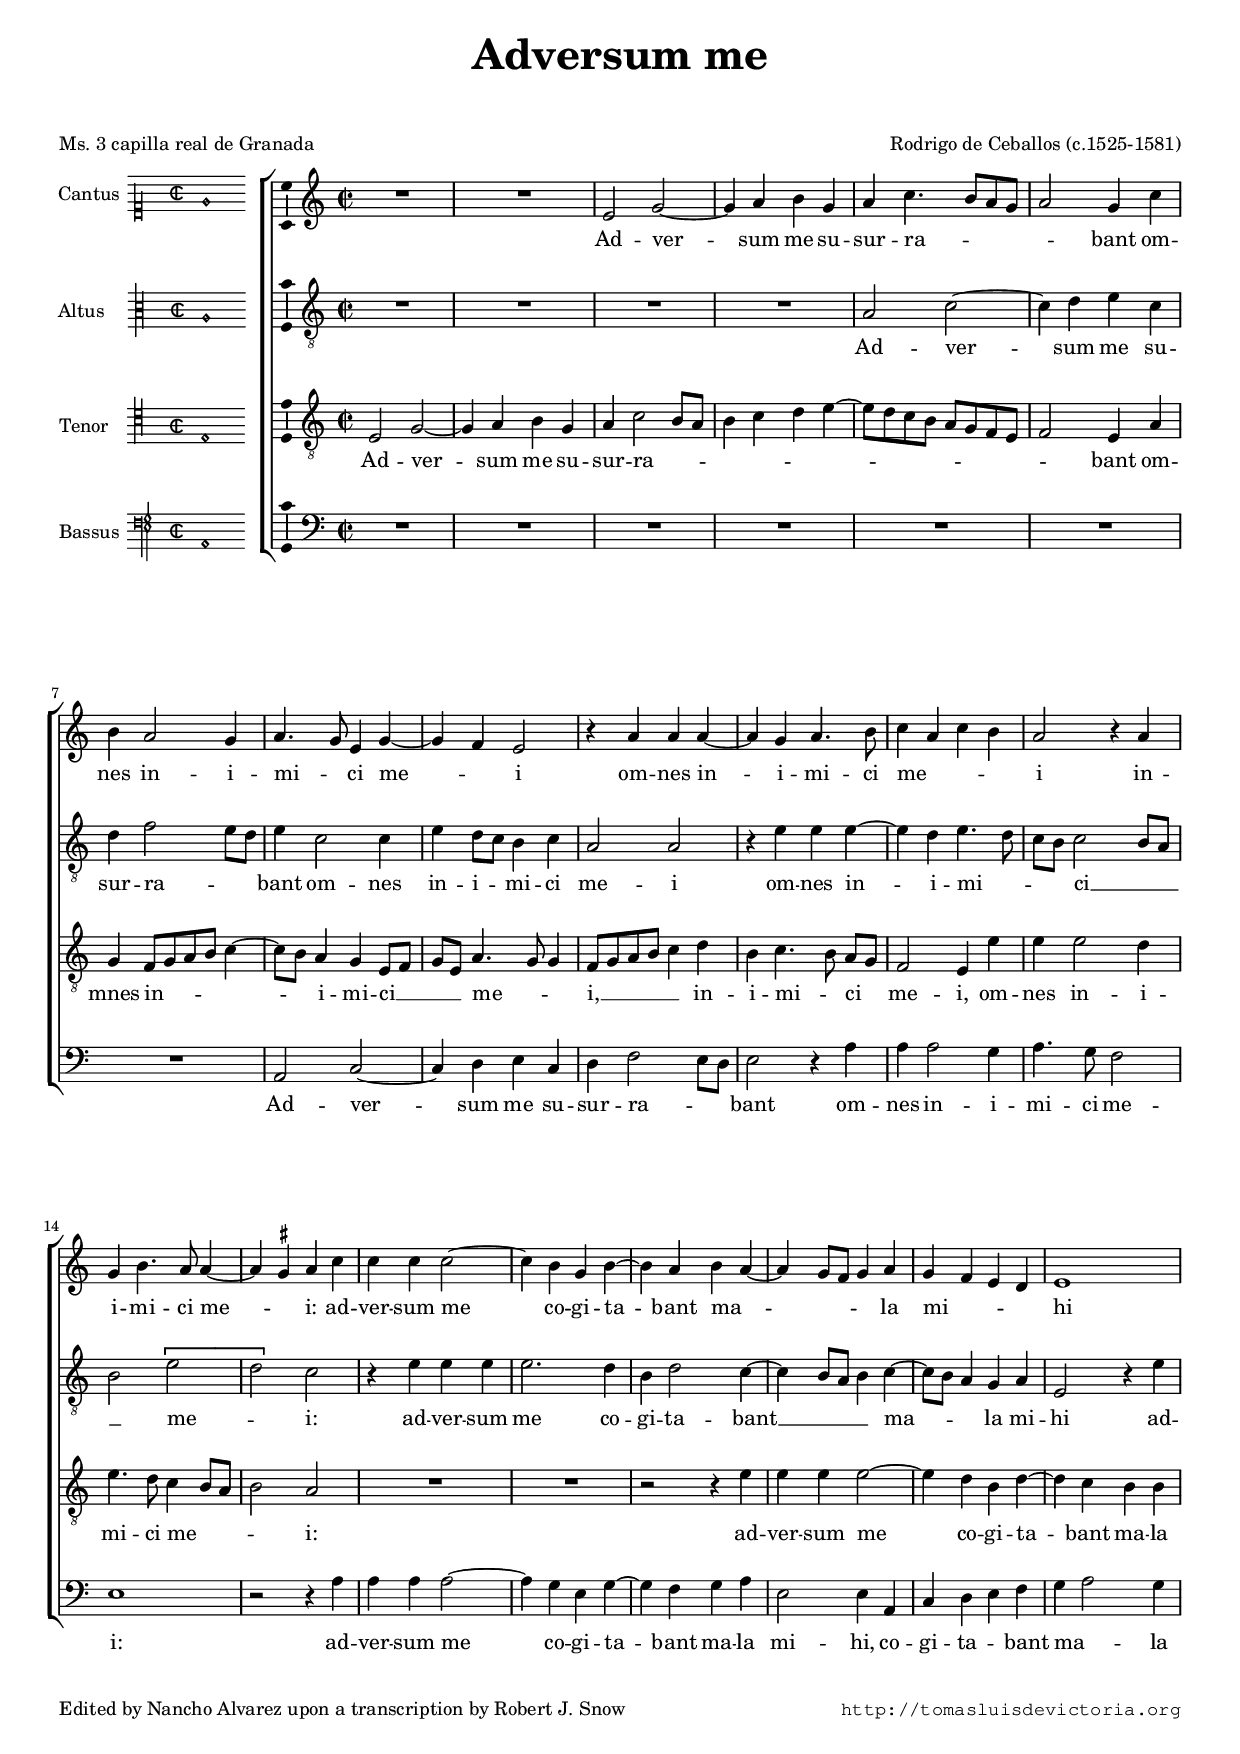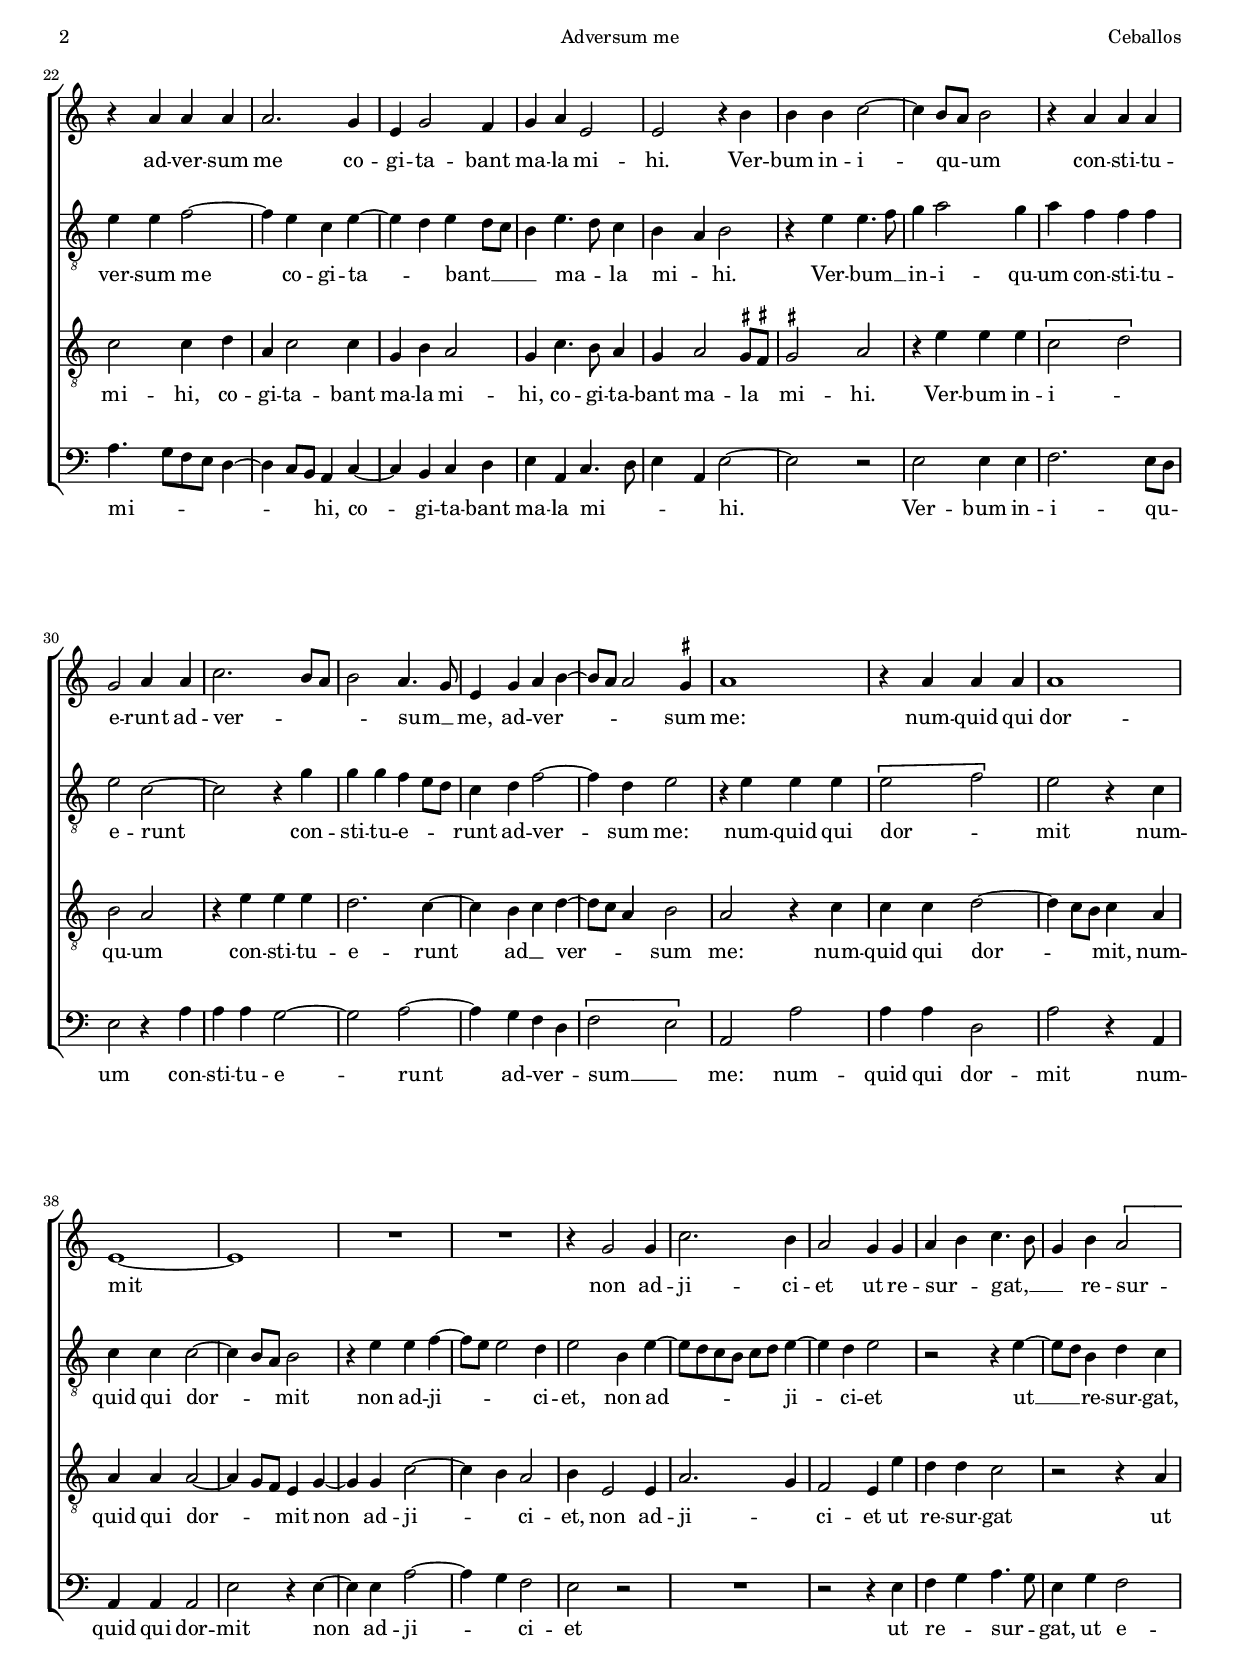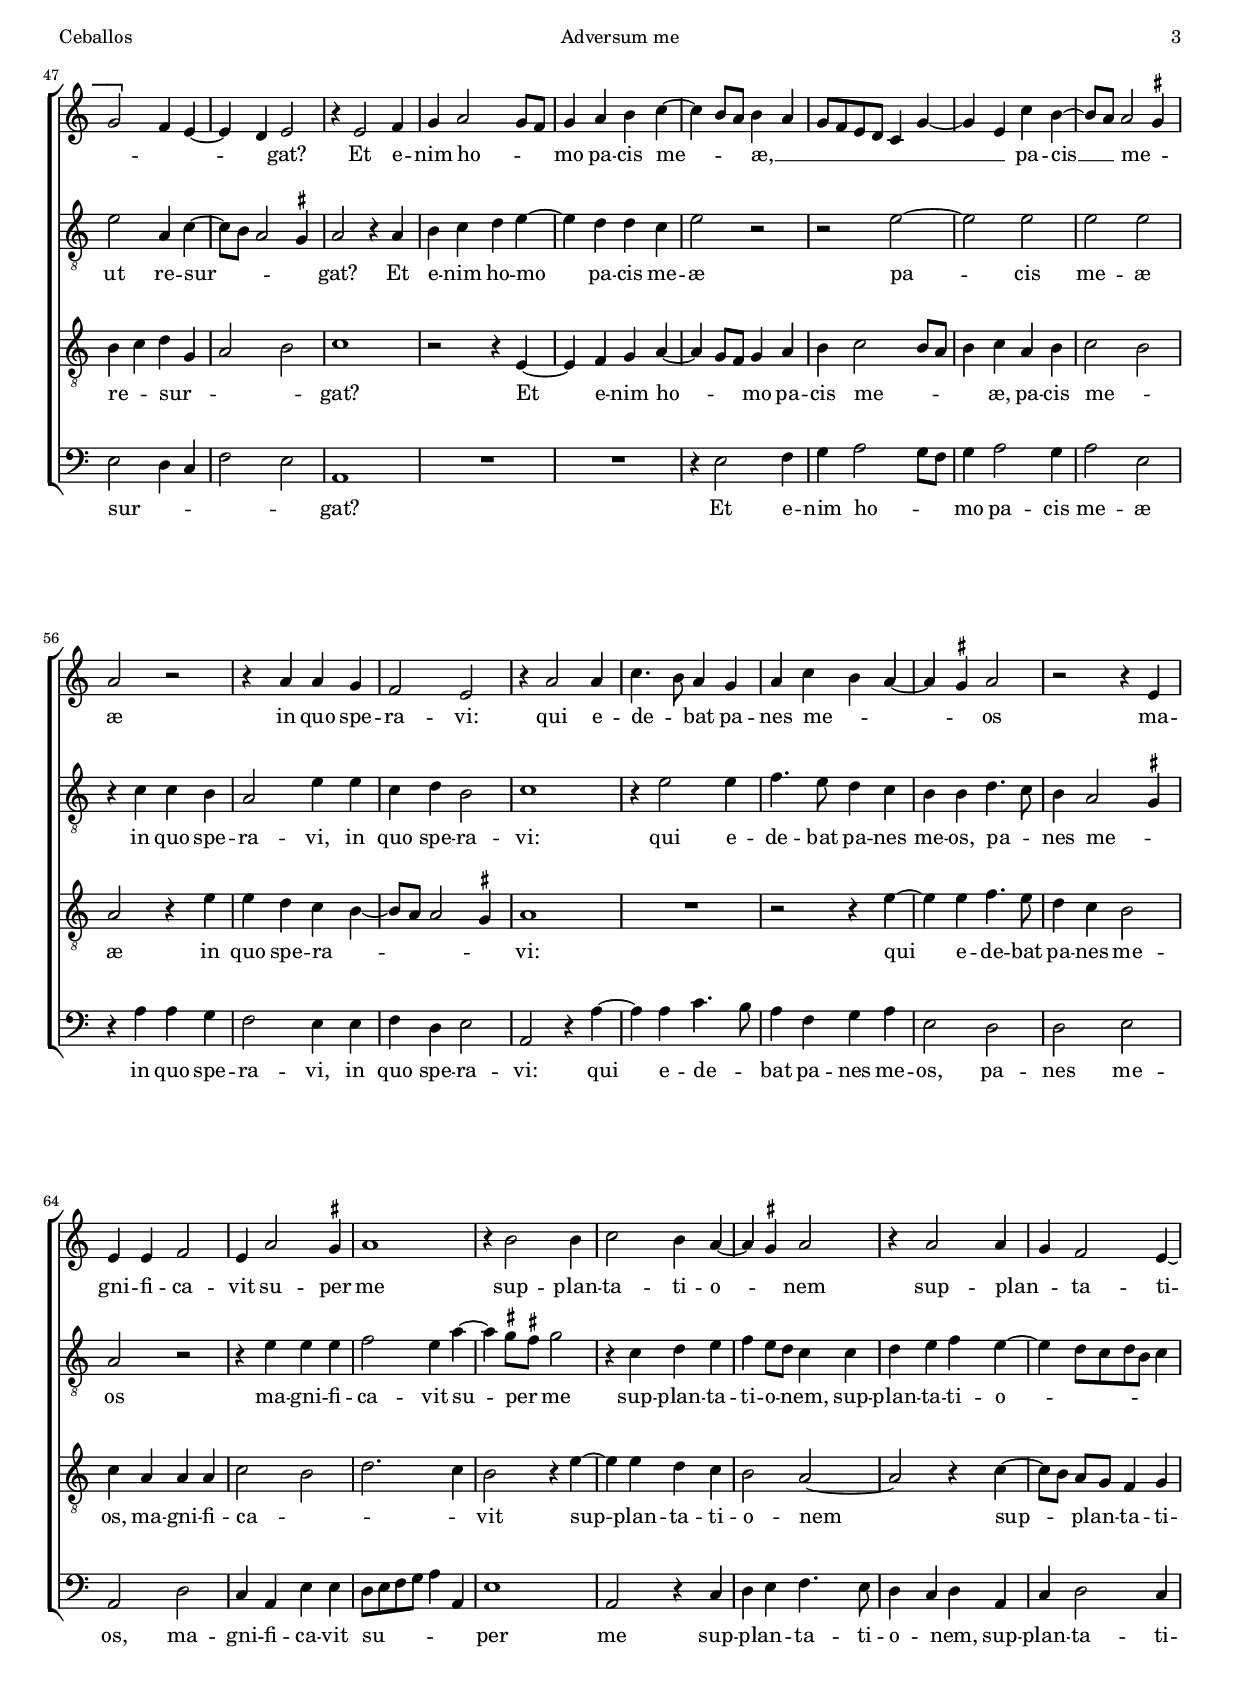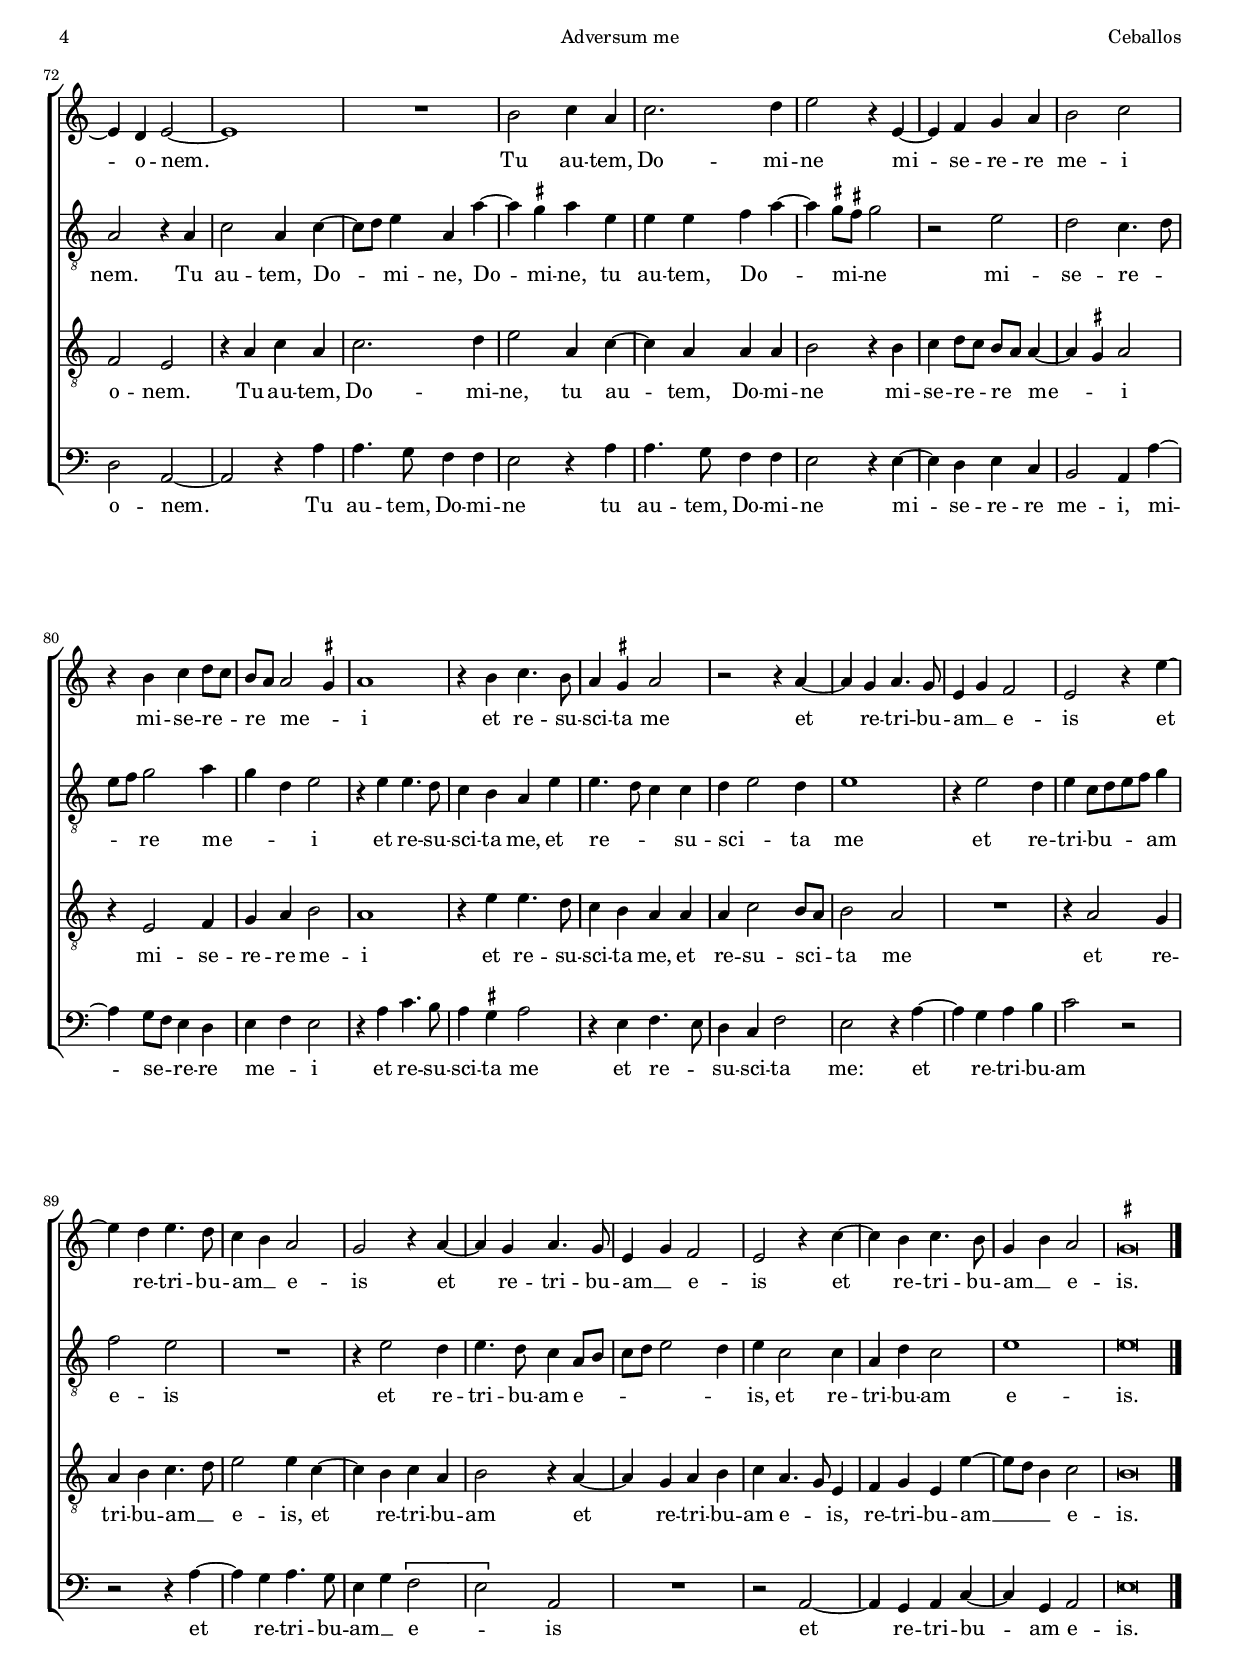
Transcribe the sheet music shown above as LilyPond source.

\version "2.18.0"

#(set-default-paper-size "a4")
#(set-global-staff-size 16.4)
#(ly:set-option 'point-and-click #f)
%mobile -s15.5 -i3.2

italicas=\override LyricText.font-shape = #'italic
rectas=\override LyricText.font-shape = #'upright
ss=\once \set suggestAccidentals = ##t
incipitwidth = 20
mtempo={\tempo 4 = 100}
mtempob={\tempo 4 = 50}
mt=#(define-music-function (parser location offset) (number?) ; move lyric text
      #{ \once \override LyricText.X-offset = -$offset #})

htitle="Adversum me"
hcomposer="Ceballos"

\header {
	title=\markup{\fontsize #3 "Adversum me"}
	%subtitle=""
	subsubtitle=\markup{\null \vspace #2 }
	composer="Rodrigo de Ceballos (c.1525-1581)"
        pdfauthor=\composer
	%opus="(-)"
	poet=\markup{"Ms. 3 capilla real de Granada"}
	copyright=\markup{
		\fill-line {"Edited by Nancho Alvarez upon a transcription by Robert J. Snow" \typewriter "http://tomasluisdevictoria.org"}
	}
%	tagline=""
}

global={\key c \major \time 2/2 \skip 1*97
	%\override Score.TimeSignature.break-visibility = #'#(#f #t #t)
	\bar "|."
}


cantus=\relative c'{
	R1*2
	e2 g ~
	g4 a b g
	a c4. b8 a g
	a2 g4 c
	b4 a2 g4
	a4. g8 e4 g ~
	g4 f e2
	r4 a a a ~
	a g a4. b8
	c4 a c b
	a2 r4 a
	g4 b4. a8 a4 ~
	a \ss gis a4 c
	c4 c c2 ~
	c4 b g b ~
	b a b a ~
	a g8 f g4 a
	g f e d
	e1
	r4 a a a
	a2. g4
	e4 g2 f4
	g4 a e2
	e2 r4 b'
	b b c2 ~
	c4 b8 a b2
	r4 a a a
	g2 a4 a
	c2. b8 a
	b2 a4. g8
	e4 g a b ~
	b8 a a2 \ss gis4
	a1
	r4 a a a
	a1
	e ~
	e
	R1*2
	r4 g2 g4
	c2. b4
	a2 g4 g
	a4 b c4. b8
	g4 b \[a2
	g\] f4 e ~
	e4 d e2
	r4 e2 f4
	g4 a2 g8 f
	g4 a b c ~
	c4 b8 a b4 a
	g8 f e d c4 g' ~
	g4 e c' b ~
	b8 a a2 \ss gis4
	a2 r
	r4 a a g
	f2 e
	r4 a2 a4
	c4. b8 a4 g
	a4 c b a ~
	a \ss gis a2
	r2 r4 e
	e e f2
	e4 a2 \ss gis4
	a1
	r4 b2 b4
	c2 b4 a ~
	a \ss gis4 a2
	r4 a2 a4 
	g4 f2 e4 ~
	e d e2 ~
	e1
	R1
	b'2 c4 a
	c2. d4
	e2 r4 e, ~
	e f g a
	b2 c
	r4 b c d8 c
	b a a2 \ss gis4
	a1
	r4 b c4. b8
	a4 \ss gis a2
	r2 r4 a ~
	a g a4. g8
	e4 g f2
	e2 r4 e' ~
	e d e4. d8
	c4 b a2
	g2 r4 a ~
	a g a4. g8
	e4 g f2
	e2 r4 c' ~
	c b c4. b8
	g4 b a2
	\ss gis\breve*1/2
}

altus=\relative c'{
	R1*4
	a2 c ~
	c4 d e c
	d4 f2 e8 d
	e4 c2 c4
	e d8 c b4 c
	a2 a
	r4 e' e e ~
	e d e4. d8
	c8 b c2 b8 a
	b2 \[e2
	d\] c
	r4 e e e
	e2. d4
	b d2 c4 ~
	c b8 a b4 c ~
	c8 b a4 g a
	e2 r4 e'
	e e f2 ~
	f4 e c e ~
	e d e d8 c
	b4 e4. d8 c4
	b a b2
	r4 e e4. f8
	g4 a2 g4
	a f f f
	e2 c ~
	c r4 g'
	g g f e8 d
	c4 d f2 ~
	f4 d e2
	r4 e e e
	\[e2 f\]
	e2 r4 c
	c c c2 ~
	c4 b8 a b2
	r4 e e f ~
	f8 e e2 d4
	e2 b4 e ~
	e8 d c b c d e4 ~
	e d e2
	r2 r4 e ~
	e8 d b4 d c
	e2 a,4 c ~
	c8 b a2 \ss gis4
	a2 r4 a
	b c d e ~
	e d d c
	e2 r
	r e ~
	e e
	e e
	r4 c c b
	a2 e'4 e
	c d b2
	c1
	r4 e2 e4
	f4. e8 d4 c
	b b d4. c8
	b4 a2 \ss gis4
	a2 r
	r4 e' e e
	f2 e4 a ~
	a \ss gis8 \ss fis gis2
	r4 c, d e
	f4 e8 d c4 c
	d4 e f e ~
	e d8[ c d b] c4
	a2 r4 a
	c2 a4 c ~
	c8 d e4 a, a' ~
	a \ss gis a e
	e e f a ~
	a \ss gis8 \ss fis gis2
	r2 e
	d2 c4. d8
	e f g2 a4
	g d e2
	r4 e e4. d8
	c4 b a e'
	e4. d8 c4 c
	d4 e2 d4
	e1
	r4 e2 d4
	e4 c8[ d e f] g4
	f2 e
	R1
	r4 e2 d4
	e4. d8 c4 a8 b
	c d e2 d4
	e4 c2 c4
	a d c2
	e1
	e\breve*1/2
}

tenor=\relative c{
	e2 g ~
	g4 a b g
	a c2 b8 a
	b4 c d e ~
	e8 d c b a g f e
	f2 e4 a
	g4 f8[ g a b] c4 ~
	c8 b a4 g e8 f
	g e a4. g8 g4
	f8 g a b c4 d
	b c4. b8 a[ g]
	f2 e4 e'
	e4 e2 d4
	e4. d8 c4 b8 a 
	b2 a
	R1*2
	r2 r4 e'
	e e e2 ~
	e4 d b d ~
	d c b b
	c2 c4 d
	a4 c2 c4
	g4 b a2
	g4 c4. b8 a4
	g4 a2 \ss gis8 \ss fis
	\ss gis2 a
	r4 e' e e
	\[c2 d\]
	b2 a 
	r4 e' e e
	d2. c4 ~
	c b c d ~
	d8 c a4 b2
	a2 r4 c
	c c d2 ~
	d4 c8 b c4 a
	a a a2 ~
	a4 g8 f e4 g ~
	g4 g c2 ~
	c4 b a2
	b4 e,2 e4
	a2. g4
	f2 e4 e'
	d d c2
	r2 r4 a
	b c d g,
	a2 b
	c1
	r2 r4 e, ~
	e f g a ~
	a4 g8 f g4 a
	b4 c2 b8 a
	b4 c a b
	c2 b
	a r4 e'
	e d c b ~
	b8 a a2 \ss gis4
	a1
	R1
	r2 r4 e' ~
	e e f4. e8
	d4 c b2
	c4 a a a
	c2 b
	d2. c4
	b2 r4 e ~
	e e d c
	b2 a ~
	a2 r4 c ~
	c8[ b] a[ g] f4 g
	f2 e
	r4 a c a
	c2. d4
	e2 a,4 c ~
	c4 a a a
	b2 r4 b
	c4 d8 c b a a4 ~
	a4 \ss gis a2
	r4 e2 f4
	g a b2
	a1
	r4 e' e4. d8
	c4 b a a
	a4 c2 b8 a
	b2 a
	R1
	r4 a2 g4
	a4 b c4. d8 e2
	e4 c ~
	c4 b c a
	b2 r4 a ~
	a g a b
	c4 a4. g8 e4
	f g e e' ~
	e8 d b4 c2
	b\breve*1/2
}

bassus=\relative c{
	R1*7
	a2 c ~
	c4 d e c
	d4 f2 e8 d
	e2 r4 a
	a a2 g4
	a4. g8 f2
	e1
	r2 r4 a
	a4 a a2 ~
	a4 g e g ~
	g f g a
	e2 e4 a, 
	c d e f
	g4 a2 g4
	a4. g8[ f e] d4 ~
	d4 c8 b a4 c ~
	c b c d
	e4 a, c4. d8
	e4 a, e'2 ~
	e r
	e2 e4 e
	f2. e8 d
	e2 r4 a
	a a g2 ~
	g2 a ~
	a4 g f d
	\[f2 e\]
	a, a'
	a4 a d,2
	a'2 r4 a,
	a a a2
	e'2 r4 e ~
	e e a2 ~
	a4 g f2
	e r
	R1
	r2 r4 e
	f g a4. g8
	e4 g f2
	e d4 c
	f2 e
	a,1
	R1*2
	r4 e'2 f4
	g a2 g8 f
	g4 a2 g4
	a2 e
	r4 a a g
	f2 e4 e
	f d e2
	a,2 r4 a' ~
	a a c4. b8
	a4 f g a
	e2 d
	d e
	a, d
	c4 a e' e
	d8 e f g a4 a,
	e'1
	a,2 r4 c
	d e f4. e8
	d4 c d a
	c d2 c4
	d2 a ~
	a r4 a'
	a4. g8 f4 f
	e2 r4 a
	a4. g8 f4 f
	e2 r4 e ~
	e d e c
	b2 a4 a' ~
	a g8 f e4 d
	e f e2
	r4 a c4. b8
	a4 \ss gis4 a2
	r4 e f4. e8
	d4 c f2
	e r4 a ~
	a g a b
	c2 r
	r2 r4 a ~
	a g a4. g8
	e4 g \[f2
	e\] a,
	R1
	r2 a ~
	a4 g a c ~
	c g a2
	e'\breve*1/2
}

textocantus=\lyricmode{
Ad -- ver -- sum me su -- sur -- ra -- _ _ _ _ bant
om -- nes in -- i -- mi -- _ ci me -- _ i
om -- nes in -- i -- mi -- ci me -- _ _ _ i
in -- i -- mi -- ci me -- _ i:
ad -- ver -- sum me co -- gi -- ta -- bant ma -- _ _ _ _ la mi -- _ _ _ hi
ad -- ver -- sum me co -- gi -- ta -- bant ma -- la mi -- hi.
Ver -- bum in -- i -- qu -- _ um
con -- sti -- tu -- e -- runt
ad -- ver -- _ _ _ sum __ _ me,
ad -- ver -- _ _ _ sum me:
num -- quid qui dor -- mit
non ad -- ji -- ci -- et ut re -- sur -- _ gat, __ _ _ 
re -- sur -- _ _ _ _ gat?
Et e -- nim ho -- _ _ mo pa -- cis me -- _ _ æ, __ _ _ _ _ _ _ _ _ 
pa -- cis __ _ me -- _ æ
in quo spe -- ra -- vi:
qui e -- de -- _ bat pa -- nes me -- _ _ _ os
ma -- gni -- fi -- ca -- vit su -- per me
sup -- plan -- ta -- ti -- o -- _ nem
sup -- plan -- _ ta -- ti -- o -- nem.
Tu au -- tem,
Do -- mi -- ne
mi -- se -- re -- re me -- i
mi -- se -- re -- _ re _ me -- _ i
et re -- su -- sci -- ta me
et re -- tri -- bu -- am __ _ e -- is
et re -- tri -- bu -- am __ _ e -- is
et re -- tri -- bu -- am __ _ e -- is
et re -- tri -- bu -- am __ _ e -- is.

}

textoaltus=\lyricmode{
Ad -- ver -- sum me su -- sur -- ra -- _ _ bant
om -- nes in -- i -- _ mi -- ci me -- i
om -- nes in -- i -- mi -- _ _ _ ci __ _ _ _ me -- _ i:
ad -- ver -- sum me co -- gi -- ta -- \mt #1 bant __ _ _ _ ma -- _ _ la mi -- hi
ad -- ver -- sum me co -- gi -- ta -- _ bant __ _ _ _ ma -- _ la mi -- _ hi.
Ver -- \mt #1 bum __ _ in -- i -- qu -- um con -- sti -- tu -- e -- runt
con -- sti -- tu -- e -- _ _ runt ad -- ver -- sum me:
num -- quid qui dor -- _ mit
num -- quid qui dor -- _ _ mit
non ad -- ji -- _ _ ci -- et,
non ad -- _ _ _ _ _ ji -- ci -- et
ut __ _ re -- sur -- gat,
ut re -- sur -- _ _ _ gat?
Et e -- nim ho -- mo pa -- cis me -- æ
pa -- cis me -- æ in quo spe -- ra -- vi,
in quo spe -- ra -- vi:
qui e -- de -- bat pa -- nes me -- os,
pa -- _ nes me -- _ os
ma -- gni -- fi -- ca -- vit su -- per _ me
sup -- plan -- ta -- ti -- o -- _ nem,
sup -- plan -- ta -- ti -- o -- _ _ _ _ _ nem.
Tu au -- tem,
Do -- _ mi -- ne,
Do -- mi -- ne,
tu au -- tem, Do -- _ mi -- _ ne
mi -- se -- re -- _ _ _ re me -- _ _ i
et re -- su -- sci -- ta me,
et re -- _ _ su -- sci -- _ ta me
et re -- tri -- bu -- _ _ _ am e -- is
et re -- tri -- bu -- am e -- _ _ _ _ _ is,
et re -- tri -- bu -- am e -- is.
}

textotenor=\lyricmode{
Ad -- ver -- sum me su -- sur -- ra -- _ _ _ _ _ _ _ _ _ _ _ _ _ _ bant
om -- mnes in -- _ _ _ _ _ i -- mi -- ci __ _ _ _ me -- _ _ i, __ _ _ _ _ 
in -- i -- mi -- _ ci _ me -- i,
om -- nes in -- i -- mi -- ci me -- _ _ _ i:
ad -- ver -- sum me co -- gi -- ta -- bant ma -- la mi -- hi,
co -- gi -- ta -- bant ma -- la mi -- hi,
co -- gi -- ta -- bant ma -- la _ mi -- hi.
Ver -- bum in -- i -- _ qu -- um
con -- sti -- tu -- e -- \mt #1 runt
\mt #.5 ad __ _ ver -- _ _ sum me:
num -- quid qui dor -- _ _ mit,
num -- quid qui dor -- _ _ mit non ad -- ji -- _ ci -- et,
non ad -- ji -- _ ci -- et
ut re -- sur -- gat
ut re -- _ sur -- _ _ _ gat?
Et e -- nim ho -- _ _ mo pa -- cis me -- _ _ _ æ,
pa -- cis me -- _ æ
in quo spe -- ra -- _ _ _ _ vi:
qui e -- de -- bat pa -- nes me -- os,
ma -- gni -- fi -- ca -- _ _ _ vit
sup -- plan -- ta -- ti -- o -- nem
sup -- _ \mt #.5 plan -- _ ta -- ti -- o -- nem.
Tu au -- tem,
Do -- mi -- ne,
tu au -- tem, Do -- mi -- ne
mi -- se -- re -- _ re _ me -- _ i
mi -- se -- re -- re me -- i
et re -- su -- sci -- ta me,
et re -- su -- sci -- _ ta me
et re -- tri -- bu -- am __ _ e -- is,
et re -- tri -- bu -- am
et re -- tri -- bu -- am
e -- _ is,
re -- tri -- bu -- am __ _ _ e -- is.
}

textobassus=\lyricmode{
Ad -- ver -- sum me su -- sur -- ra -- _ _ bant
om -- nes in -- i -- mi -- ci me -- i:
ad -- ver -- sum me co -- gi -- ta -- bant ma -- la mi -- hi,
co -- gi -- \mt #.5 ta -- _ \mt #1.5 bant ma -- _ la mi -- _ _ _ _ _ _ hi,
co -- gi -- ta -- bant ma -- la mi -- _ _ _ hi.
Ver -- bum in -- i -- qu -- _ um
con -- sti -- tu -- e -- runt
ad -- ver -- _ sum __ _ me:
num -- quid qui dor -- mit
num -- quid qui dor -- mit
non ad -- ji -- _ ci -- et
ut re -- _ sur -- _ gat,
ut e -- sur -- _ _ _ _ gat?
Et e -- nim ho -- _ _ mo pa -- cis me -- æ
in quo spe -- ra -- vi,
in quo spe -- ra -- vi:
\mt #.5 qui e -- de -- _ bat pa -- nes me -- os,
pa -- nes me -- os,
ma -- gni -- fi -- ca -- vit su -- _ _ _ _ _ per me
sup -- \mt #.5 plan -- _ ta -- ti -- o -- _ nem,
sup -- plan -- ta -- ti -- o -- nem.
Tu au -- tem, Do -- mi -- ne
tu au -- tem, Do -- mi -- ne
mi -- se -- re -- re me -- i,
mi -- se -- _ re -- re me -- _ i
et re -- su -- sci -- ta me
et re -- _ su -- sci -- ta me:
et re -- tri -- bu -- am
et re -- tri -- bu -- \mt #.5 am __ _ e -- _ is
et re -- tri -- bu -- am e -- is.
}


incipitcantus=\markup{
	\score{
		{ 
		\set Staff.instrumentName="Cantus "
		\override NoteHead.style = #'neomensural
		\override Staff.TimeSignature.style = #'neomensural
		\cadenzaOn 
		\clef "petrucci-c1"
		\key c \major
		\time 2/2
                e'1
		} 

	\layout { line-width=\incipitwidth indent = 0 }
	}
}

incipitaltus=\markup{
	\score{
		{ 
		\set Staff.instrumentName="Altus    "
		\override NoteHead.style = #'neomensural 
		\override Staff.TimeSignature.style = #'neomensural
		\cadenzaOn 
		\clef "petrucci-c3"
		\key c \major
		\time 2/2
                a1
		} 
	\layout { line-width=\incipitwidth indent = 0 }
	}
}


incipittenor=\markup{
	\score{
		{ 
		\set Staff.instrumentName="Tenor   "
		\override NoteHead.style = #'neomensural 
		\override Staff.TimeSignature.style = #'neomensural
		\cadenzaOn 
		\clef "petrucci-c4"
		\key c \major
		\time 2/2
                e1
		} 
	\layout { line-width=\incipitwidth indent=0 }
	}
}

incipitbassus=\markup{
	\score{
		{ 
		\set Staff.instrumentName="Bassus "
		\override NoteHead.style = #'neomensural
		\override Staff.TimeSignature.style = #'neomensural
		\cadenzaOn 
		\clef "petrucci-f4"
		\key c \major
		\time 2/2
                a,1
		} 
	\layout { line-width=\incipitwidth indent = 0 }
	}
}

%\layout {
%       \context {\Voice
%               \remove Ligature_bracket_engraver
%               \consists Mensural_ligature_engraver
%       }
%       line-width=\incipitwidth
%       indent = 0
%}

\score {\transpose c' c'{
\new ChoirStaff<<

	\new Staff <<\global
	\new Voice="v1" {
		\set Staff.instrumentName=\incipitcantus
		\clef "treble"
		\cantus }
	\new Lyrics \lyricsto "v1" {\textocantus }
	>>

	\new Staff <<\global
	\new Voice="v2" {
		\set Staff.instrumentName=\incipitaltus
		\clef "G_8"
		\altus }
	\new Lyrics \lyricsto "v2" {\textoaltus }
	>>
	
	\new Staff <<\global
	\new Voice="v3" {
		\set Staff.instrumentName=\incipittenor
		\clef "G_8"
		\tenor }
	\new Lyrics \lyricsto "v3" {\textotenor }
	>>

	\new Staff <<\global
	\new Voice="v4" {
		\set Staff.instrumentName=\incipitbassus
		\clef "bass"
		\bassus }
	\new Lyrics \lyricsto "v4" {\textobassus }
	>>
	
>>

	} % transpose

\layout{ 
	\context {\Lyrics 
		\override VerticalAxisGroup.staff-affinity = #UP
		\override VerticalAxisGroup.nonstaff-relatedstaff-spacing =
			#'((basic-distance . 0) (minimum-distance . 0) (padding . 1))
		\override LyricText.font-size = #1.2
		\override LyricHyphen.minimum-distance = #0.5
	}
	\context {\Score 
		tempoHideNote = ##t
		\override BarNumber.padding = #2 
	}
	\context {\Voice 
		%melismaBusyProperties = #'()
		%autoBeaming = ##f
	}
	\context {\Staff 
                %\RemoveEmptyStaves
                %\override VerticalAxisGroup.remove-first = ##t
		\override VerticalAxisGroup.staff-staff-spacing =
			#'((basic-distance . 11) (minimum-distance . 0) (padding . 1))
		\consists Ambitus_engraver 
		\override LigatureBracket.padding = #1
	}
}

%\midi { \mtempo }

}


\paper{
	evenHeaderMarkup=\markup  \fill-line { \fromproperty #'page:page-number-string \htitle \hcomposer }
	oddHeaderMarkup= \markup  \fill-line { \on-the-fly #not-first-page \hcomposer \on-the-fly #not-first-page \htitle \on-the-fly #not-first-page \fromproperty #'page:page-number-string }
	%system-count=20
	%page-count = 8
	ragged-last-bottom = ##f
	indent=3.6\cm
	system-system-spacing =
	#'((basic-distance . 20) (minimum-distance . 0) (padding . 5))
	top-system-spacing = % header
	#'((basic-distance . 8) (minimum-distance . 0) (padding . 0))
	last-bottom-spacing = % footer
	#'((basic-distance . 12) (minimum-distance . 0) (padding . 0))
	markup-system-spacing.padding = #1.5
}
